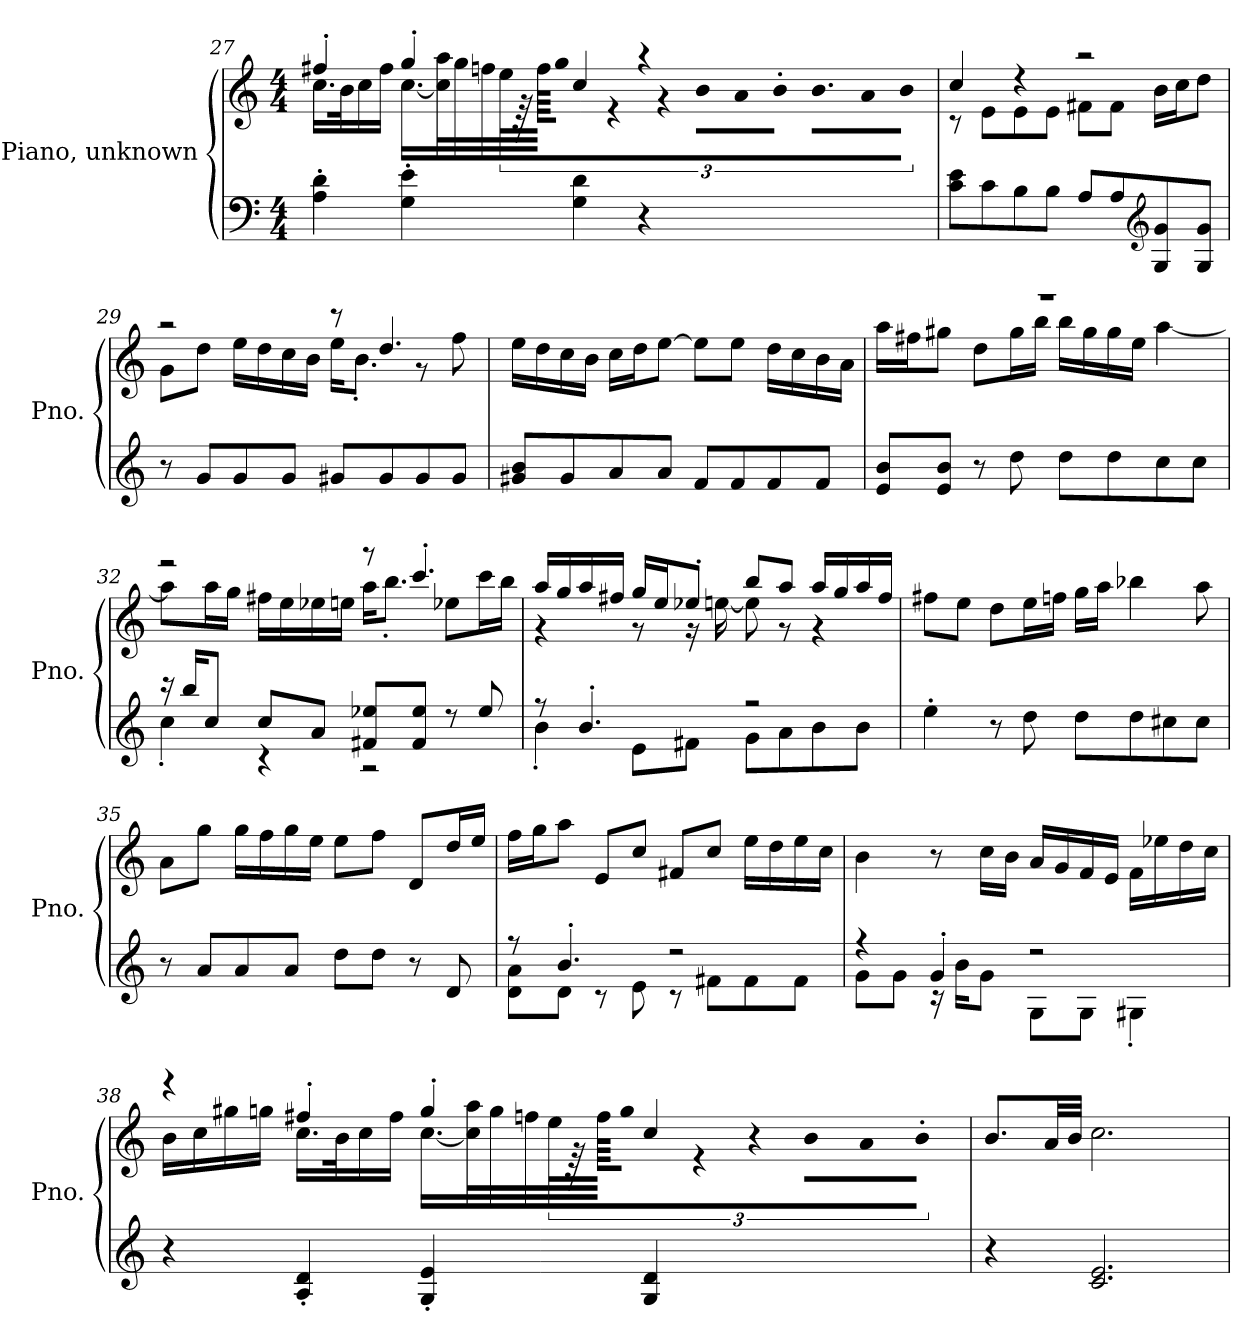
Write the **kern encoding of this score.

**kern	**kern
*part1	*part1
*staff2	*staff1
*I"Piano, unknown	*
*I'Pno.	*
*clefF4	*clefG2
*k[]	*k[]
*M4/4	*M4/4
=27	=27
*	*^
4A\' 4d\'	4ff#X'/	16.cc\LL
.	.	32b\K
.	.	16cc\
.	.	16ff#\JJ
4G\' 4e\'	4gg'/	[16.cc\LL
.	.	32cc\] 32aa\L
.	.	32gg\
.	.	32ffn\
.	.	96ee\JJJk
.	.	96r
.	.	96ff\KLLL
.	.	32gg\JJJ
4G\ 4d\	4cc/	8r
.	.	32r
.	.	32b\LLL
.	.	32a\
.	.	32b'\JJJ
4r	4r	8.b\L
.	.	32a\LL
.	.	32b\JJJ
!!LO:LB:g=z	!!
=28	=28	=28
8c\ 8e\L	4cc/	8r
8c\	.	8e\L
8B\	4r	8e\
8B\J	.	8e\J
8A/L	2r	8f#X\L
8A/	.	8f#\J
*clefG2	*	*
8G/ 8g/	.	16b\LL
.	.	16cc\J
8G/ 8g/J	.	8dd\J
=29	=29	=29
8r	2r	8g\L
8g/L	.	8dd\J
8g/	.	16ee\LL
.	.	16dd\
8g/J	.	16cc\
.	.	16b\JJ
8g#X/L	8r	16ee\KL
.	.	8.b'\J
8g#/	4.dd/	.
8g#/	.	8r
8g#/J	.	8ff\
*	*v	*v
=30	=30
8g#X/ 8b/L	16ee\LL
.	16dd\
8g#/	16cc\
.	16b\JJ
8a/	16cc\LL
.	16dd\J
8a/J	[8ee\J
8f/L	8ee\L]
8f/	8ee\J
8f/	16dd\LL
.	16cc\
8f/J	16b\
.	16a\JJ
!!LO:LB:g=z
=31	=31
*	*^
8e/ 8b/L	1r	16aa\LL
.	.	16ff#X\J
8e/ 8b/J	.	8gg#X\J
8r	.	8dd\L
8dd\	.	16gg#\L
.	.	16bb\JJ
8dd\L	.	16bb\LL
.	.	16gg#\
8dd\	.	16gg#\
.	.	16ee\JJ
8cc\	.	[4aa\
8cc\J	.	.
=32	=32	=32
*^	*	*
16r	4cc'\	2r	8aa\L]
16bb/KL	.	.	.
8cc/J	.	.	16aa\L
.	.	.	16gg\JJ
8cc/L	4r	.	16ff#X\LL
.	.	.	16ee\
8a/J	.	.	16ee-X\
.	.	.	16een\JJ
8f#X/ 8ee-X/L	2r	8r	16aa\KL
.	.	.	8.bb'\J
8f#/ 8ee-/J	.	4.ccc'/	.
8r	.	.	8ee-X\L
8ee-/	.	.	16ccc\L
.	.	.	16bb\JJ
!!LO:PB:g=z	!!
=33	=33	=33	=33
8r	4b'\	16aa/LL	4r
.	.	16gg/	.
4.b'/	.	16aa/	.
.	.	16ff#X/JJ	.
.	8e\L	16gg/LL	8r
.	.	16ee/J	.
.	8f#X\J	8ee-X'/J	16r
.	.	.	[16een\
2r	8g\L	8bb/L	8ee\]
.	8a\	8aa/J	8r
.	8b\	16aa/LL	4r
.	.	16gg/	.
.	8b\J	16aa/	.
.	.	16ff#/JJ	.
*v	*v	*	*
*	*v	*v
=34	=34
4ee'\	8ff#X\L
.	8ee\J
8r	8dd\L
8dd\	16ee\L
.	16ffn\JJ
8dd\L	16gg\LL
.	16aa\JJ
8dd\	4bb-X\
8cc#X\	.
8cc#\J	8aa\
=35	=35
8r	8a\L
8a/L	8gg\J
8a/	16gg\LL
.	16ff\
8a/J	16gg\
.	16ee\JJ
8dd\L	8ee\L
8dd\J	8ff\J
8r	8d/L
8d/	16dd/L
.	16ee/JJ
!!LO:LB:g=z
=36	=36
*^	*
8r	8d\ 8a\L	16ff\LL
.	.	16gg\J
4.b'/	8d\J	8aa\J
.	8r	8e/L
.	8e\	8cc/J
2r	8r	8f#X/L
.	8f#X\L	8cc/J
.	8f#\	16ee\LL
.	.	16dd\
.	8f#\J	16ee\
.	.	16cc\JJ
=37	=37	=37
4r	8g\L	4b\
.	8g\J	.
4g'/	16r	8r
.	16b\KL	.
.	8g\J	16cc\LL
.	.	16b\JJ
2r	8G\L	16a/LL
.	.	16g/
.	8G\J	16f/
.	.	16e/JJ
.	4G#X'\	16f\LL
.	.	16ee-X\
.	.	16dd\
.	.	16cc\JJ
*v	*v	*
!!LO:LB:g=z
=38	=38
*	*^
4r	4r	16b\LL
.	.	16cc\
.	.	16gg#X\
.	.	16ggn\JJ
4A/' 4d/'	4ff#X'/	16.cc\LL
.	.	32b\K
.	.	16cc\
.	.	16ff#\JJ
4G/' 4e/'	4gg'/	[16.cc\LL
.	.	32cc\] 32aa\L
.	.	32gg\
.	.	32ffn\
.	.	96ee\JJJk
.	.	96r
.	.	96ff\KLLL
.	.	32gg\JJJ
4G/ 4d/	4cc/	8r
.	.	32r
.	.	32b\LLL
.	.	32a\
.	.	32b'\JJJ
*	*v	*v
=39	=39
4r	8.b/L
.	32a/LL
.	32b/JJJ
2.c/ 2.e/	2.cc\
=	=
*-	*-
